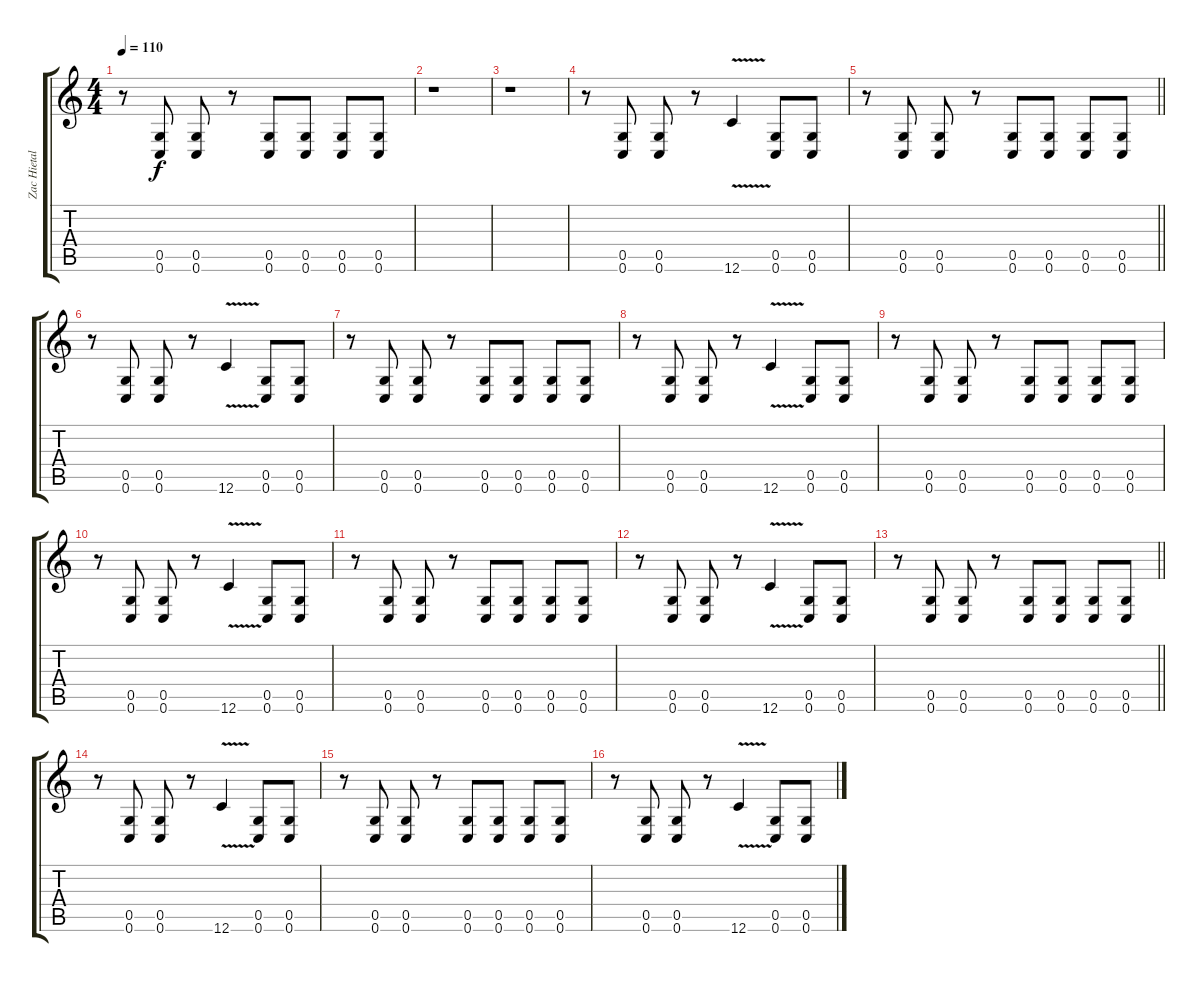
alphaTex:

\track ("Zac Hietala" "Zac Hietal") {instrument distortionguitar}
\staff {score tabs}
\tuning (D4 A3 F3 C3 G2 C2) {hide}
\ts (4 4)
\tempo 110
\clef g2
\ks c
r.8{dy f} (0.5 0.6).8 (0.5 0.6).8 r.8 (0.5 0.6).8 (0.5 0.6).8 (0.5 0.6).8 (0.5 0.6).8 |
r.1 |
r.1 |
r.8 (0.5 0.6).8 (0.5 0.6).8 r.8 12.6{v}.4 (0.5 0.6).8 (0.5 0.6).8 |
\barLineRight lightlight
r.8 (0.5 0.6).8 (0.5 0.6).8 r.8 (0.5 0.6).8 (0.5 0.6).8 (0.5 0.6).8 (0.5 0.6).8 |
\section ("" "")
r.8 (0.5 0.6).8 (0.5 0.6).8 r.8 12.6{v}.4 (0.5 0.6).8 (0.5 0.6).8 |
r.8 (0.5 0.6).8 (0.5 0.6).8 r.8 (0.5 0.6).8 (0.5 0.6).8 (0.5 0.6).8 (0.5 0.6).8 |
r.8 (0.5 0.6).8 (0.5 0.6).8 r.8 12.6{v}.4 (0.5 0.6).8 (0.5 0.6).8 |
r.8 (0.5 0.6).8 (0.5 0.6).8 r.8 (0.5 0.6).8 (0.5 0.6).8 (0.5 0.6).8 (0.5 0.6).8 |
r.8 (0.5 0.6).8 (0.5 0.6).8 r.8 12.6{v}.4 (0.5 0.6).8 (0.5 0.6).8 |
r.8 (0.5 0.6).8 (0.5 0.6).8 r.8 (0.5 0.6).8 (0.5 0.6).8 (0.5 0.6).8 (0.5 0.6).8 |
r.8 (0.5 0.6).8 (0.5 0.6).8 r.8 12.6{v}.4 (0.5 0.6).8 (0.5 0.6).8 |
\barLineRight lightlight
r.8 (0.5 0.6).8 (0.5 0.6).8 r.8 (0.5 0.6).8 (0.5 0.6).8 (0.5 0.6).8 (0.5 0.6).8 |
r.8 (0.5 0.6).8 (0.5 0.6).8 r.8 12.6{v}.4 (0.5 0.6).8 (0.5 0.6).8 |
r.8 (0.5 0.6).8 (0.5 0.6).8 r.8 (0.5 0.6).8 (0.5 0.6).8 (0.5 0.6).8 (0.5 0.6).8 |
r.8 (0.5 0.6).8 (0.5 0.6).8 r.8 12.6{v}.4 (0.5 0.6).8 (0.5 0.6).8
